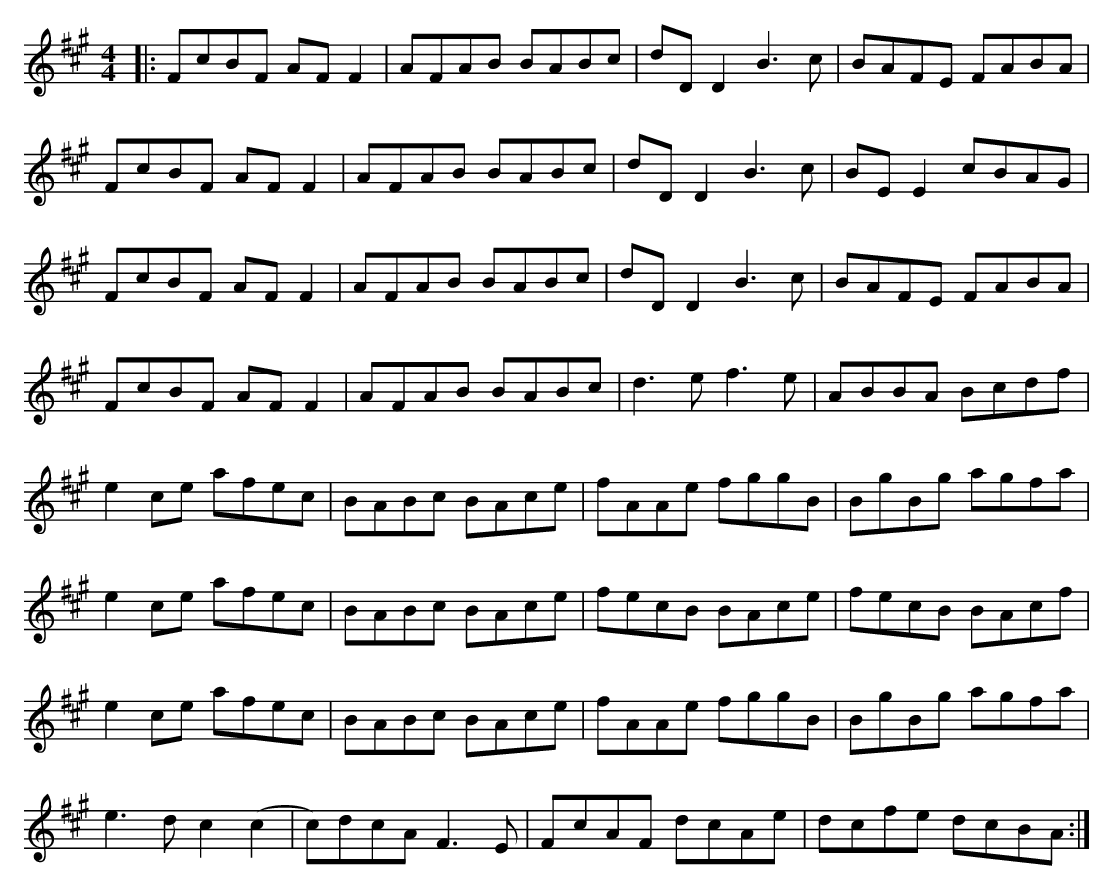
X:1
M:4/4
K:A
|:FcBF AFF2|AFAB BABc|dDD2B3c|BAFE FABA|
FcBF AFF2|AFAB BABc|dDD2B3c|BEE2 cBAG|
FcBF AFF2|AFAB BABc|dDD2B3c|BAFE FABA|
FcBF AFF2|AFAB BABc|d3ef3e|ABBA Bcdf|
e2ce afec|BABc BAce|fAAe fggB|BgBg agfa|
e2ce afec|BABc BAce|fecB BAce|fecB BAcf|
e2ce afec|BABc BAce|fAAe fggB|BgBg agfa|
e3dc2(c2|c)dcAF3E|FcAF dcAe|dcfe dcBA:|
